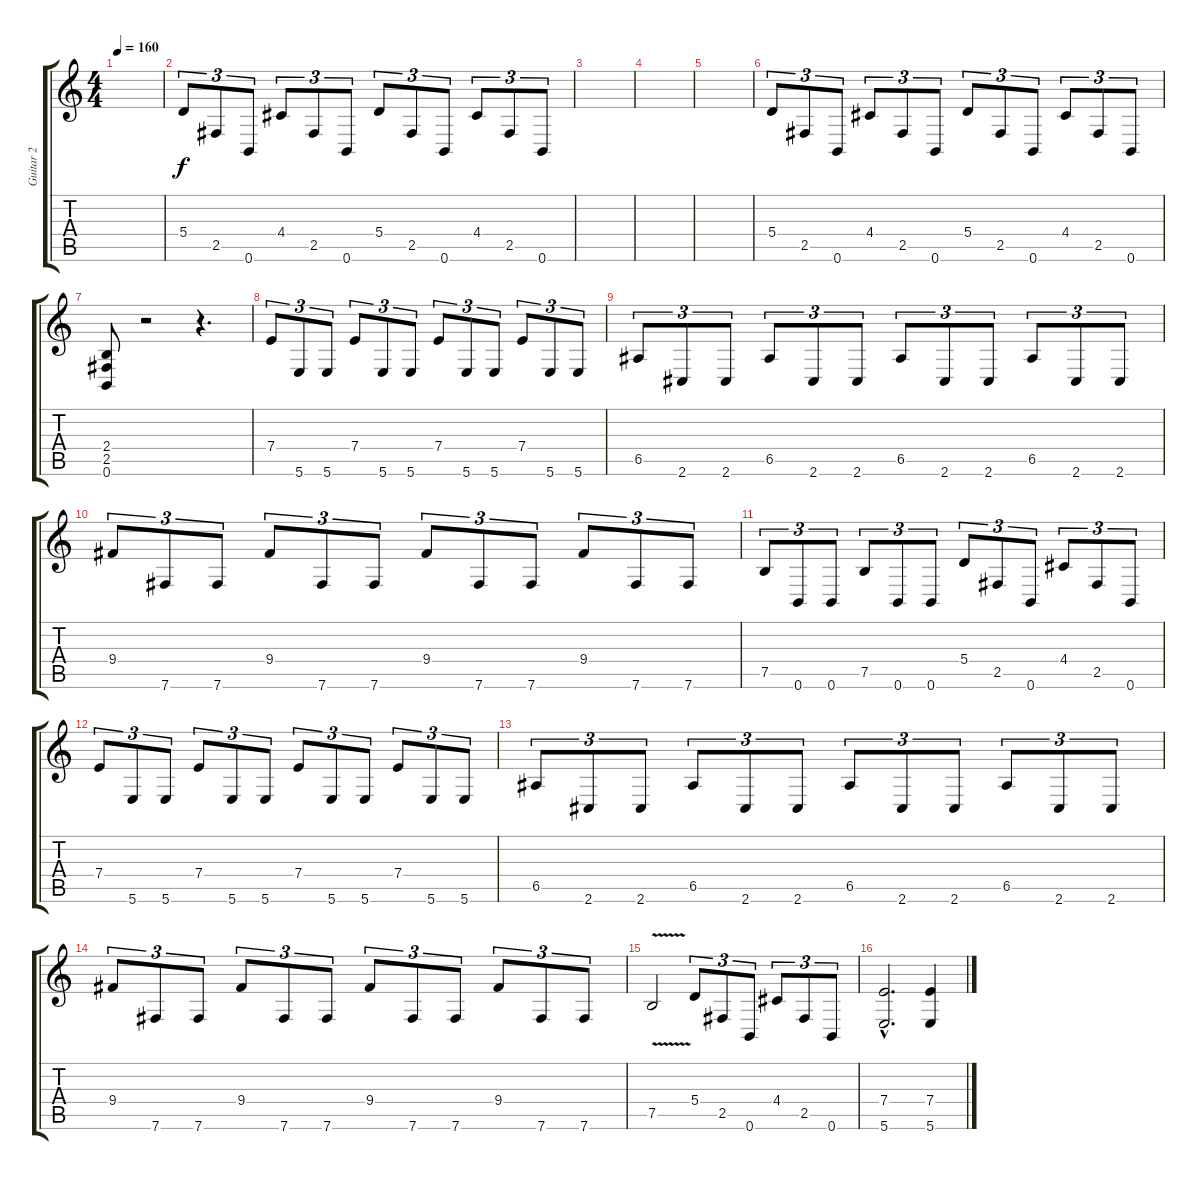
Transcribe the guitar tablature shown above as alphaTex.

\track ("Guitar 2" "Guitar 2") {instrument distortionguitar}
\staff {score tabs}
\tuning (B3 Gb3 D3 A2 E2 B1) {hide}
\ts (4 4)
\tempo 160
\clef g2
\ks c
|
5.4.8{tu (3 2)} 2.5.8{tu (3 2)} 0.6.8{tu (3 2)} 4.4.8{tu (3 2)} 2.5.8{tu (3 2)} 0.6.8{tu (3 2)} 5.4.8{tu (3 2)} 2.5.8{tu (3 2)} 0.6.8{tu (3 2)} 4.4.8{tu (3 2)} 2.5.8{tu (3 2)} 0.6.8{tu (3 2)} |
|
|
|
5.4.8{tu (3 2)} 2.5.8{tu (3 2)} 0.6.8{tu (3 2)} 4.4.8{tu (3 2)} 2.5.8{tu (3 2)} 0.6.8{tu (3 2)} 5.4.8{tu (3 2)} 2.5.8{tu (3 2)} 0.6.8{tu (3 2)} 4.4.8{tu (3 2)} 2.5.8{tu (3 2)} 0.6.8{tu (3 2)} |
(2.4 2.5 0.6).8 r.2 r.4{d} |
7.4.8{tu (3 2)} 5.6.8{tu (3 2)} 5.6.8{tu (3 2)} 7.4.8{tu (3 2)} 5.6.8{tu (3 2)} 5.6.8{tu (3 2)} 7.4.8{tu (3 2)} 5.6.8{tu (3 2)} 5.6.8{tu (3 2)} 7.4.8{tu (3 2)} 5.6.8{tu (3 2)} 5.6.8{tu (3 2)} |
6.5.8{tu (3 2)} 2.6.8{tu (3 2)} 2.6.8{tu (3 2)} 6.5.8{tu (3 2)} 2.6.8{tu (3 2)} 2.6.8{tu (3 2)} 6.5.8{tu (3 2)} 2.6.8{tu (3 2)} 2.6.8{tu (3 2)} 6.5.8{tu (3 2)} 2.6.8{tu (3 2)} 2.6.8{tu (3 2)} |
9.4.8{tu (3 2)} 7.6.8{tu (3 2)} 7.6.8{tu (3 2)} 9.4.8{tu (3 2)} 7.6.8{tu (3 2)} 7.6.8{tu (3 2)} 9.4.8{tu (3 2)} 7.6.8{tu (3 2)} 7.6.8{tu (3 2)} 9.4.8{tu (3 2)} 7.6.8{tu (3 2)} 7.6.8{tu (3 2)} |
7.5.8{tu (3 2)} 0.6.8{tu (3 2)} 0.6.8{tu (3 2)} 7.5.8{tu (3 2)} 0.6.8{tu (3 2)} 0.6.8{tu (3 2)} 5.4.8{tu (3 2)} 2.5.8{tu (3 2)} 0.6.8{tu (3 2)} 4.4.8{tu (3 2)} 2.5.8{tu (3 2)} 0.6.8{tu (3 2)} |
7.4.8{tu (3 2)} 5.6.8{tu (3 2)} 5.6.8{tu (3 2)} 7.4.8{tu (3 2)} 5.6.8{tu (3 2)} 5.6.8{tu (3 2)} 7.4.8{tu (3 2)} 5.6.8{tu (3 2)} 5.6.8{tu (3 2)} 7.4.8{tu (3 2)} 5.6.8{tu (3 2)} 5.6.8{tu (3 2)} |
6.5.8{tu (3 2)} 2.6.8{tu (3 2)} 2.6.8{tu (3 2)} 6.5.8{tu (3 2)} 2.6.8{tu (3 2)} 2.6.8{tu (3 2)} 6.5.8{tu (3 2)} 2.6.8{tu (3 2)} 2.6.8{tu (3 2)} 6.5.8{tu (3 2)} 2.6.8{tu (3 2)} 2.6.8{tu (3 2)} |
9.4.8{tu (3 2)} 7.6.8{tu (3 2)} 7.6.8{tu (3 2)} 9.4.8{tu (3 2)} 7.6.8{tu (3 2)} 7.6.8{tu (3 2)} 9.4.8{tu (3 2)} 7.6.8{tu (3 2)} 7.6.8{tu (3 2)} 9.4.8{tu (3 2)} 7.6.8{tu (3 2)} 7.6.8{tu (3 2)} |
7.5{v}.2 5.4.8{tu (3 2)} 2.5.8{tu (3 2)} 0.6.8{tu (3 2)} 4.4.8{tu (3 2)} 2.5.8{tu (3 2)} 0.6.8{tu (3 2)} |
(7.4{hac} 5.6{hac}).2{d} (7.4 5.6).4
